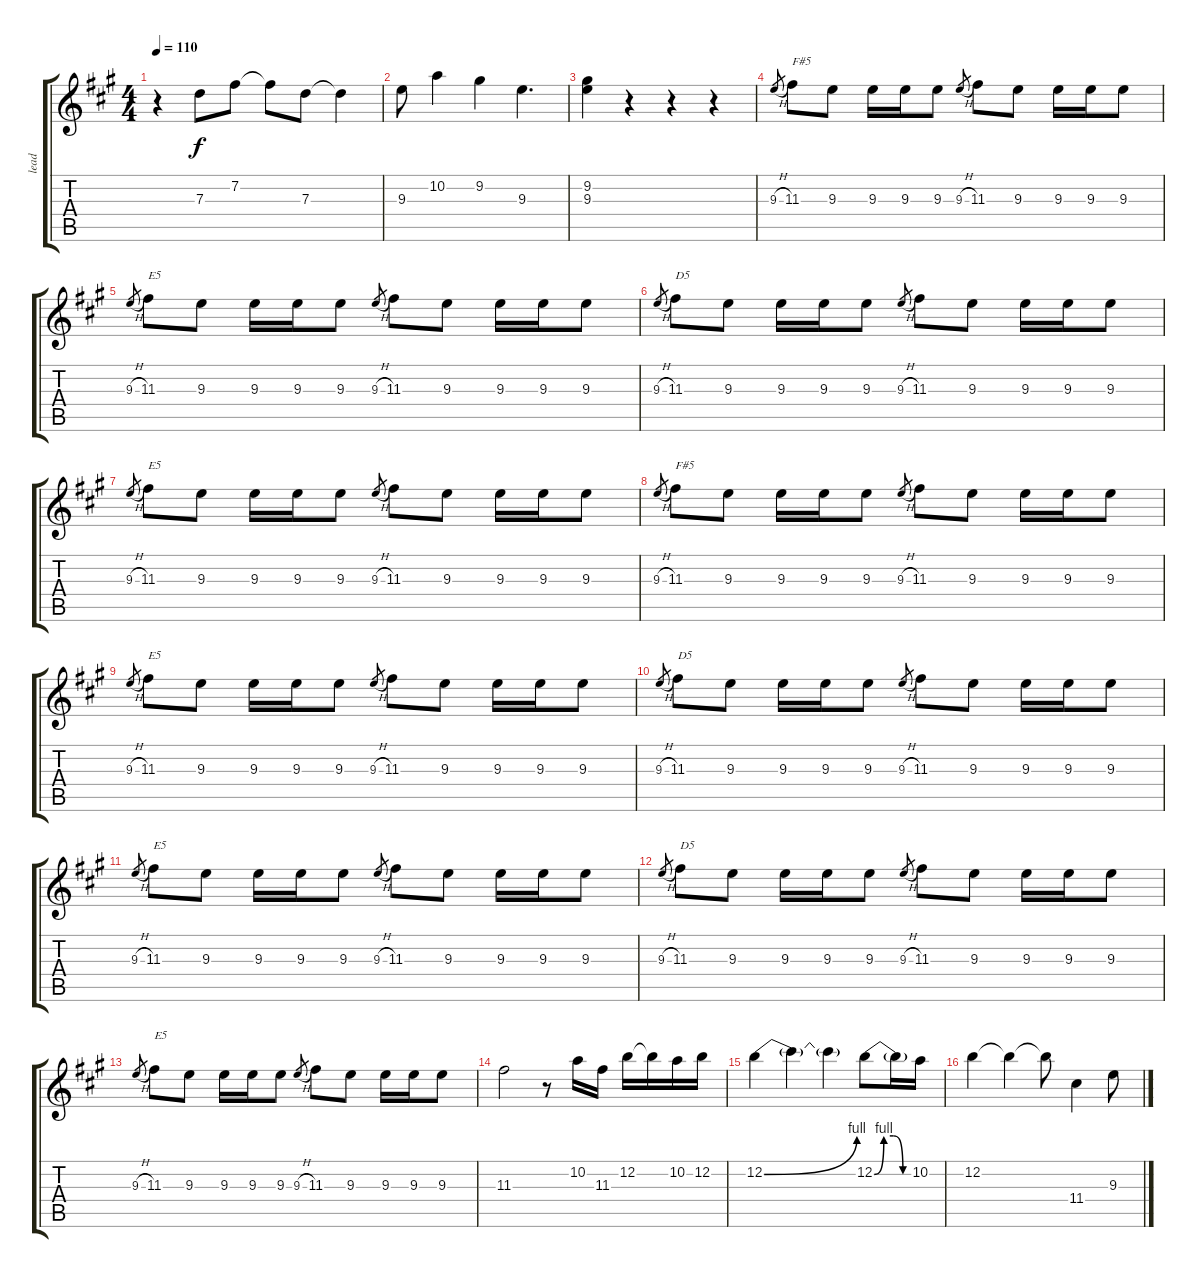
\track ("lead" "lead") {instrument electricguitarjazz}
\staff {score tabs}
\tuning (E4 B3 G3 D3 A2 E2) {hide}
\ts (4 4)
\tempo 110
\clef g2
\ks a
r.4{dy f} 7.3.8 7.2.8 7.2{t}.8 7.3.8 7.3{t}.4 |
9.3.8 10.2.4 9.2.4 9.3.4{d} |
(9.2 9.3).4 r.4 r.4 r.4 |
9.3{h}.8{gr} 11.3.8{txt "F#5" instrument overdrivenguitar} 9.3.8 9.3.16 9.3.16 9.3.8 9.3{h}.8{gr} 11.3.8 9.3.8 9.3.16 9.3.16 9.3.8 |
9.3{h}.8{gr} 11.3.8{txt "E5"} 9.3.8 9.3.16 9.3.16 9.3.8 9.3{h}.8{gr} 11.3.8 9.3.8 9.3.16 9.3.16 9.3.8 |
9.3{h}.8{gr} 11.3.8{txt "D5"} 9.3.8 9.3.16 9.3.16 9.3.8 9.3{h}.8{gr} 11.3.8 9.3.8 9.3.16 9.3.16 9.3.8 |
9.3{h}.8{gr} 11.3.8{txt "E5"} 9.3.8 9.3.16 9.3.16 9.3.8 9.3{h}.8{gr} 11.3.8 9.3.8 9.3.16 9.3.16 9.3.8 |
9.3{h}.8{gr} 11.3.8{txt "F#5"} 9.3.8 9.3.16 9.3.16 9.3.8 9.3{h}.8{gr} 11.3.8 9.3.8 9.3.16 9.3.16 9.3.8 |
9.3{h}.8{gr} 11.3.8{txt "E5"} 9.3.8 9.3.16 9.3.16 9.3.8 9.3{h}.8{gr} 11.3.8 9.3.8 9.3.16 9.3.16 9.3.8 |
9.3{h}.8{gr} 11.3.8{txt "D5"} 9.3.8 9.3.16 9.3.16 9.3.8 9.3{h}.8{gr} 11.3.8 9.3.8 9.3.16 9.3.16 9.3.8 |
9.3{h}.8{gr} 11.3.8{txt "E5"} 9.3.8 9.3.16 9.3.16 9.3.8 9.3{h}.8{gr} 11.3.8 9.3.8 9.3.16 9.3.16 9.3.8 |
9.3{h}.8{gr} 11.3.8{txt "D5"} 9.3.8 9.3.16 9.3.16 9.3.8 9.3{h}.8{gr} 11.3.8 9.3.8 9.3.16 9.3.16 9.3.8 |
9.3{h}.8{gr} 11.3.8{txt "E5"} 9.3.8 9.3.16 9.3.16 9.3.8 9.3{h}.8{gr} 11.3.8 9.3.8 9.3.16 9.3.16 9.3.8 |
11.3.2 r.8 10.2.16 11.3.16 12.2.16 12.2{t}.16 10.2.16 12.2.16 |
12.2{be (bend 0 0 60 4)}.4 12.2{t}.4 12.2{t}.4 12.2{be (custom 0 0 15 4 30 4 45 0 60 0)}.8 12.2{t}.16 10.2.16 |
12.2.4 12.2{t}.4 12.2{t}.8 11.4.4 9.3.8
